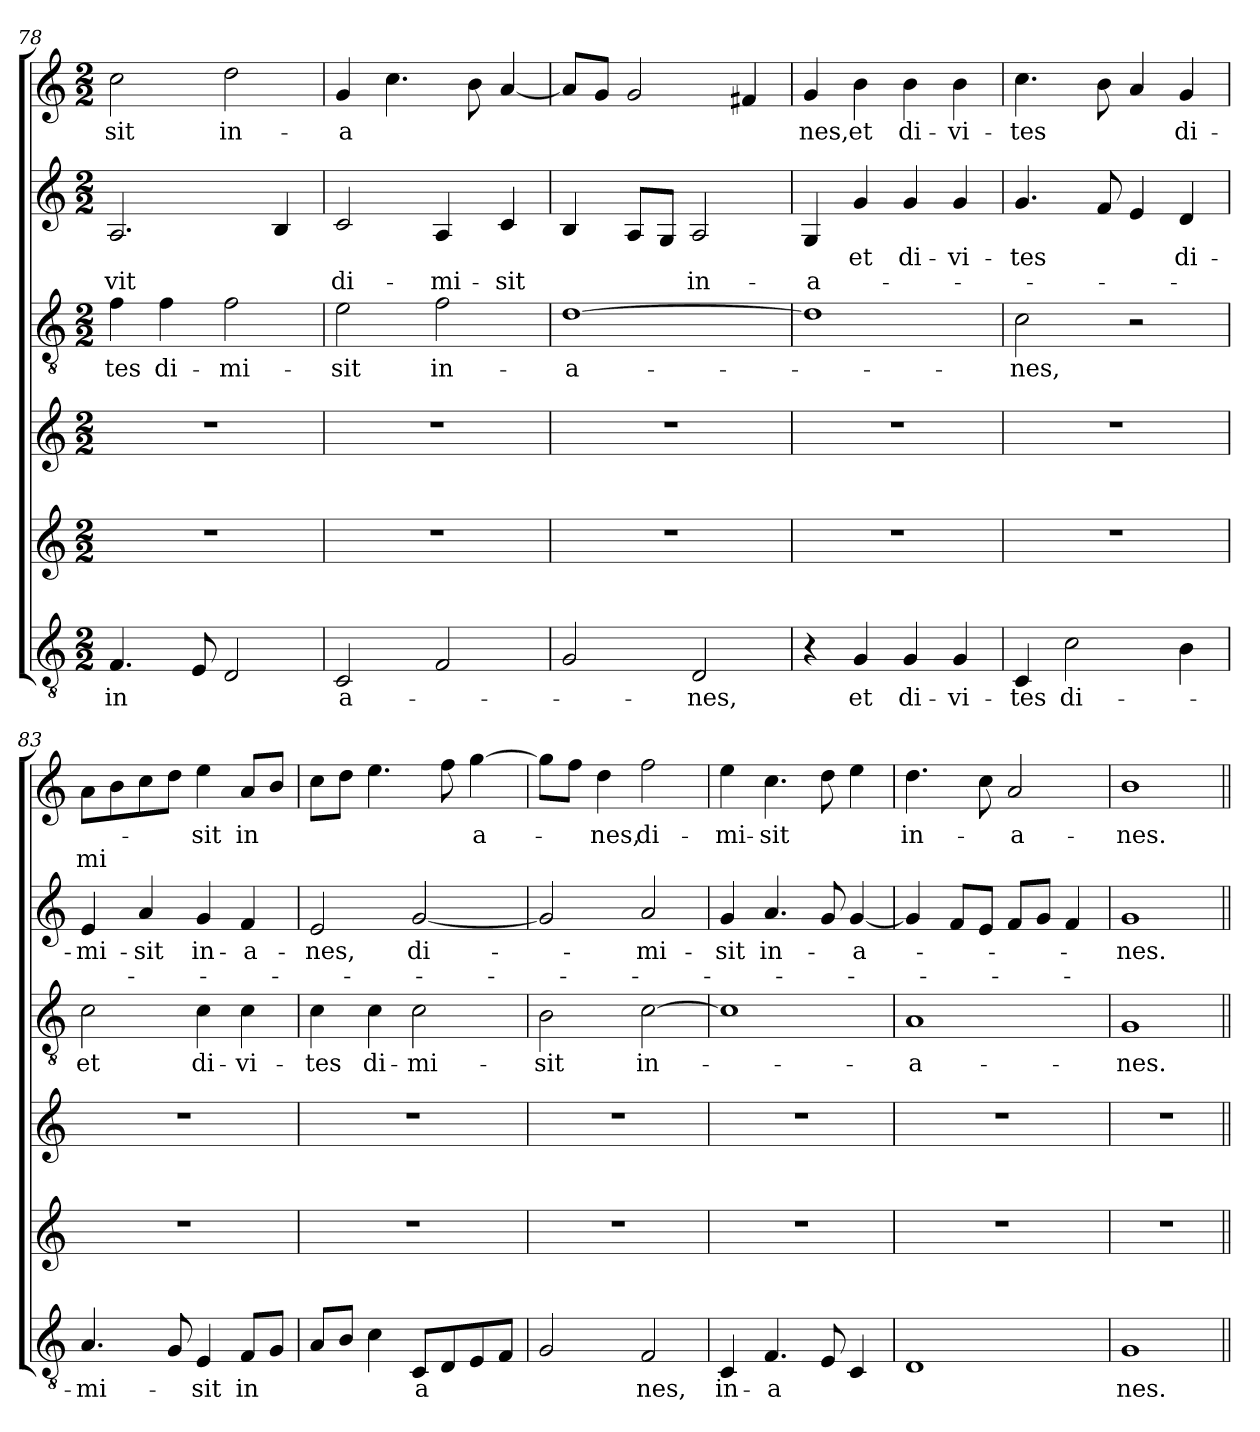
**kern	**text	**kern	**kern	**kern	**text	**kern	**text	**text	**kern	**text	**text
*part6	*part6	*part5	*part4	*part3	*part3	*part2	*part2	*part2	*part1	*part1	*part1
*staff6	*staff6	*staff5	*staff4	*staff3	*staff3	*staff2	*staff2	*staff2	*staff1	*staff1	*staff1
*clefGv2	*	*clefG2	*clefG2	*clefGv2	*	*clefG2	*	*	*clefG2	*	*
*k[]	*	*k[]	*k[]	*k[]	*	*k[]	*	*	*k[]	*	*
*C:	*	*C:	*C:	*C:	*	*C:	*	*	*C:	*	*
*M2/2	*	*M2/2	*M2/2	*M2/2	*	*M2/2	*	*	*M2/2	*	*
=78	=78	=78	=78	=78	=78	=78	=78	=78	=78	=78	=78
!	!LO:LY:b	!	!	!	!LO:LY:b	!	!	!LO:LY:b	!	!LO:LY:b	!
4.F/	in	1r	1r	4f\	-tes	2.A/	.	-vit	2cc\	-sit	.
!	!	!	!	!	!LO:LY:b	!	!	!	!	!	!
.	.	.	.	4f\	di-	.	.	.	.	.	.
8E/	.	.	.	.	.	.	.	.	.	.	.
!	!	!	!	!	!LO:LY:b	!	!	!	!	!LO:LY:b	!
2D/	.	.	.	2f\	-mi-	.	.	.	2dd\	in-	.
.	.	.	.	.	.	4B/	.	.	.	.	.
=79	=79	=79	=79	=79	=79	=79	=79	=79	=79	=79	=79
!	!LO:LY:b	!	!	!	!LO:LY:b	!	!	!LO:LY:b	!	!LO:LY:b	!
2C/	a-	1r	1r	2e\	-sit	2c/	.	di-	4g/	-a	.
.	.	.	.	.	.	.	.	.	4.cc\	.	.
!	!	!	!	!	!LO:LY:b	!	!	!LO:LY:b	!	!	!
2F/	.	.	.	2f\	in-	4A/	.	-mi-	.	.	.
.	.	.	.	.	.	.	.	.	8b\	.	.
!	!	!	!	!	!	!	!	!LO:LY:b	!	!	!
.	.	.	.	.	.	4c/	.	-sit	[4a/	.	.
=80	=80	=80	=80	=80	=80	=80	=80	=80	=80	=80	=80
!	!	!	!	!	!LO:LY:b	!	!	!	!	!	!
2G/	.	1r	1r	[1d	-a-	4B/	.	.	8a/L]	.	.
.	.	.	.	.	.	.	.	.	8g/J	.	.
.	.	.	.	.	.	8A/L	.	.	2g/	.	.
.	.	.	.	.	.	8G/J	.	.	.	.	.
!	!LO:LY:b	!	!	!	!	!	!	!LO:LY:b	!	!	!
2D/	-nes,	.	.	.	.	2A/	.	in-	.	.	.
.	.	.	.	.	.	.	.	.	4f#/	.	.
=81	=81	=81	=81	=81	=81	=81	=81	=81	=81	=81	=81
!	!	!	!	!	!	!	!	!LO:LY:b	!	!LO:LY:b	!
4r	.	1r	1r	1d]	.	4G/	.	-a-	4g/	nes,	.
!	!LO:LY:b	!	!	!	!	!	!LO:LY:b	!	!	!LO:LY:b	!
4G/	et	.	.	.	.	4g/	et	.	4b\	et	.
!	!LO:LY:b	!	!	!	!	!	!LO:LY:b	!	!	!LO:LY:b	!
4G/	di-	.	.	.	.	4g/	di-	.	4b\	di-	.
!	!LO:LY:b	!	!	!	!	!	!LO:LY:b	!	!	!LO:LY:b	!
4G/	-vi-	.	.	.	.	4g/	-vi-	.	4b\	-vi-	.
=82	=82	=82	=82	=82	=82	=82	=82	=82	=82	=82	=82
!	!LO:LY:b	!	!	!	!LO:LY:b	!	!LO:LY:b	!	!	!LO:LY:b	!
4C/	-tes	1r	1r	2c\	-nes,	4.g/	-tes	.	4.cc\	-tes	.
!	!LO:LY:b	!	!	!	!	!	!	!	!	!	!
2c\	di-	.	.	.	.	.	.	.	.	.	.
.	.	.	.	.	.	8f/	.	.	8b\	.	.
.	.	.	.	2r	.	4e/	.	.	4a/	.	.
!	!	!	!	!	!	!	!LO:LY:b	!	!	!LO:LY:b	!
4B\	.	.	.	.	.	4d/	di-	.	4g/	di-	.
!!LO:PB:g=z
=83	=83	=83	=83	=83	=83	=83	=83	=83	=83	=83	=83
!	!LO:LY:b	!	!	!	!LO:LY:b	!	!LO:LY:b	!	!	!	!LO:LY:b
4.A/	-­mi-	1r	1r	2c\	et	4e/	-­mi-	.	8a\L	.	­mi
.	.	.	.	.	.	.	.	.	8b\	.	.
!	!	!	!	!	!	!	!LO:LY:b	!	!	!	!
.	.	.	.	.	.	4a/	-sit	.	8cc\	.	.
8G/	.	.	.	.	.	.	.	.	8dd\J	.	.
!	!LO:LY:b	!	!	!	!LO:LY:b	!	!LO:LY:b	!	!	!LO:LY:b	!
4E/	-sit	.	.	4c\	di-	4g/	in-	.	4ee\	-sit	.
!	!LO:LY:b	!	!	!	!LO:LY:b	!	!LO:LY:b	!	!	!LO:LY:b	!
8F/L	in	.	.	4c\	-vi-	4f/	-a-	.	8a/L	in	.
8G/J	.	.	.	.	.	.	.	.	8b/J	.	.
=84	=84	=84	=84	=84	=84	=84	=84	=84	=84	=84	=84
!	!	!	!	!	!LO:LY:b	!	!LO:LY:b	!	!	!	!
8A/L	.	1r	1r	4c\	-tes	2e/	-nes,	.	8cc\L	.	.
8B/J	.	.	.	.	.	.	.	.	8dd\J	.	.
!	!	!	!	!	!LO:LY:b	!	!	!	!	!	!
4c\	.	.	.	4c\	di-	.	.	.	4.ee\	.	.
!	!LO:LY:b	!	!	!	!LO:LY:b	!	!LO:LY:b	!	!	!	!
8C/L	a	.	.	2c\	-mi-	[2g/	di-	.	.	.	.
8D/	.	.	.	.	.	.	.	.	8ff\	.	.
!	!	!	!	!	!	!	!	!	!	!LO:LY:b	!
8E/	.	.	.	.	.	.	.	.	[4gg\	a-	.
8F/J	.	.	.	.	.	.	.	.	.	.	.
=85	=85	=85	=85	=85	=85	=85	=85	=85	=85	=85	=85
!	!	!	!	!	!LO:LY:b	!	!	!	!	!	!
2G/	.	1r	1r	2B\	-sit	2g/]	.	.	8gg\L]	.	.
.	.	.	.	.	.	.	.	.	8ff\J	.	.
!	!	!	!	!	!	!	!	!	!	!LO:LY:b	!
.	.	.	.	.	.	.	.	.	4dd\	-nes,	.
!	!LO:LY:b	!	!	!	!LO:LY:b	!	!LO:LY:b	!	!	!LO:LY:b	!
2F/	nes,	.	.	[2c\	in-	2a/	-mi-	.	2ff\	di-	.
=86	=86	=86	=86	=86	=86	=86	=86	=86	=86	=86	=86
!	!LO:LY:b	!	!	!	!	!	!LO:LY:b	!	!	!LO:LY:b	!
4C/	in-	1r	1r	1c]	.	4g/	-sit	.	4ee\	-mi-	.
!	!LO:LY:b	!	!	!	!	!	!LO:LY:b	!	!	!LO:LY:b	!
4.F/	-a	.	.	.	.	4.a/	in-	.	4.cc\	-sit	.
8E/	.	.	.	.	.	8g/	.	.	8dd\	.	.
!	!	!	!	!	!	!	!LO:LY:b	!	!	!	!
4C/	.	.	.	.	.	[4g/	-a-	.	4ee\	.	.
=87	=87	=87	=87	=87	=87	=87	=87	=87	=87	=87	=87
!	!	!	!	!	!LO:LY:b	!	!	!	!	!LO:LY:b	!
1D	.	1r	1r	1A	-a-	4g/]	.	.	4.dd\	in-	.
.	.	.	.	.	.	8f/L	.	.	.	.	.
.	.	.	.	.	.	8e/J	.	.	8cc\	.	.
!	!	!	!	!	!	!	!	!	!	!LO:LY:b	!
.	.	.	.	.	.	8f/L	.	.	2a/	-a-	.
.	.	.	.	.	.	8g/J	.	.	.	.	.
.	.	.	.	.	.	4f/	.	.	.	.	.
=88	=88	=88	=88	=88	=88	=88	=88	=88	=88	=88	=88
!	!LO:LY:b	!	!	!	!LO:LY:b	!	!LO:LY:b	!	!	!LO:LY:b	!
1G	nes.	1r	1r	1G	-nes.	1g	-nes.	.	1b	-nes.	.
=||	=||	=||	=||	=||	=||	=||	=||	=||	=||	=||	=||
*-	*-	*-	*-	*-	*-	*-	*-	*-	*-	*-	*-
